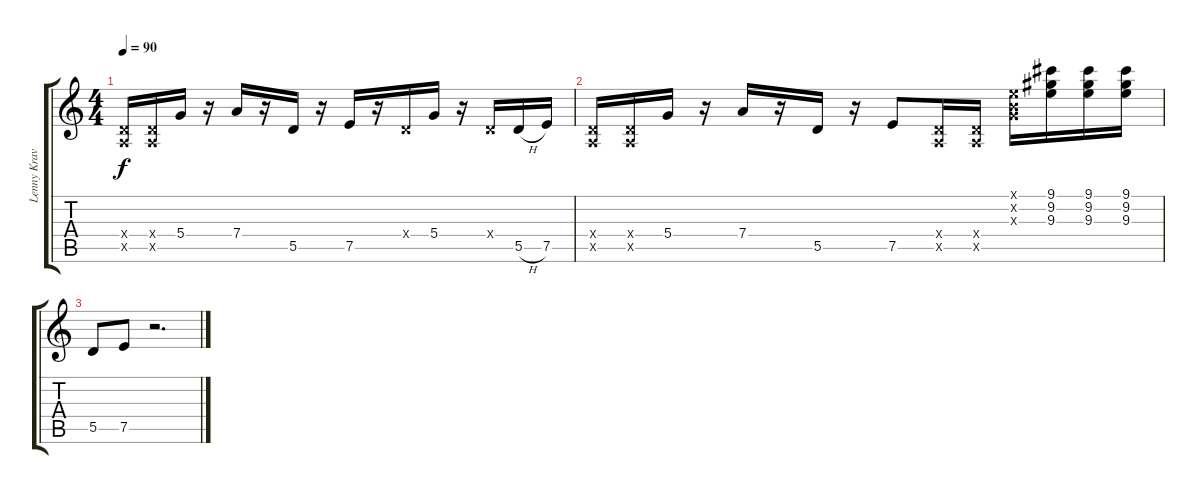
\track ("Lenny Kravitz" "Lenny Krav") {instrument overdrivenguitar}
\staff {score tabs}
\tuning (E4 B3 G3 D3 A2 E2) {hide}
\ts (4 4)
\tempo 90
\clef g2
\ks c
(0.4{x} 0.5{x}).16{dy f} (0.4{x} 0.5{x}).16 5.4.16 r.16 7.4.16 r.16 5.5.16 r.16 7.5.16 r.16 0.4{x}.16 5.4.16 r.16 0.4{x}.16 5.5{h}.16 7.5.16 |
(0.4{x} 0.5{x}).16 (0.4{x} 0.5{x}).16 5.4.16 r.16 7.4.16 r.16 5.5.16 r.16 7.5.8 (0.4{x} 0.5{x}).16 (0.4{x} 0.5{x}).16 (0.1{x} 0.2{x} 0.3{x}).16 (9.1 9.2 9.3).16 (9.1 9.2 9.3).16 (9.1 9.2 9.3).16 |
5.5.8 7.5.8 r.2{d}
